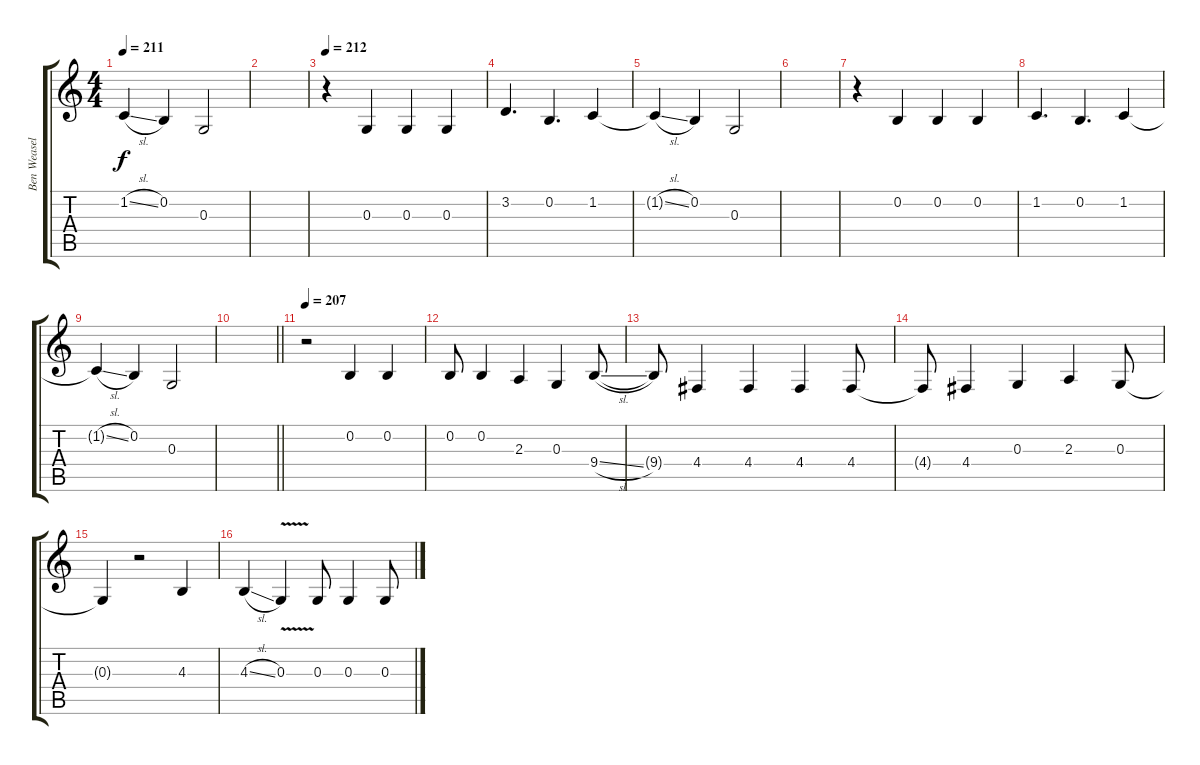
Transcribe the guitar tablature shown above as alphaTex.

\track ("Ben Weasel" "Ben Weasel") {instrument bassoon}
\staff {score tabs}
\tuning (E4 B3 G3 D3 A2 E2) {hide}
\ts (4 4)
\tempo 211
\clef g2
\ks c
1.2{sl t}.4{dy f} 0.2.4 0.3.2 |
|
\tempo 212
r.4 0.3.4 0.3.4 0.3.4 |
3.2.4{d} 0.2.4{d} 1.2.4 |
1.2{sl t}.4 0.2.4 0.3.2 |
|
r.4 0.2.4 0.2.4 0.2.4 |
1.2.4{d} 0.2.4{d} 1.2.4 |
1.2{sl t}.4 0.2.4 0.3.2 |
\barLineRight lightlight
|
\section ("" "")
\tempo 207
r.2 0.2.4 0.2.4 |
0.2.8 0.2.4 2.3.4 0.3.4 9.4{sl}.8 |
9.4{t}.8 4.4.4 4.4.4 4.4.4 4.4.8 |
4.4{t}.8 4.4.4 0.3.4 2.3.4 0.3.8 |
0.3{t}.4 r.2 4.3.4 |
4.3{sl}.4 0.3{v}.4 0.3.8 0.3.4 0.3.8
